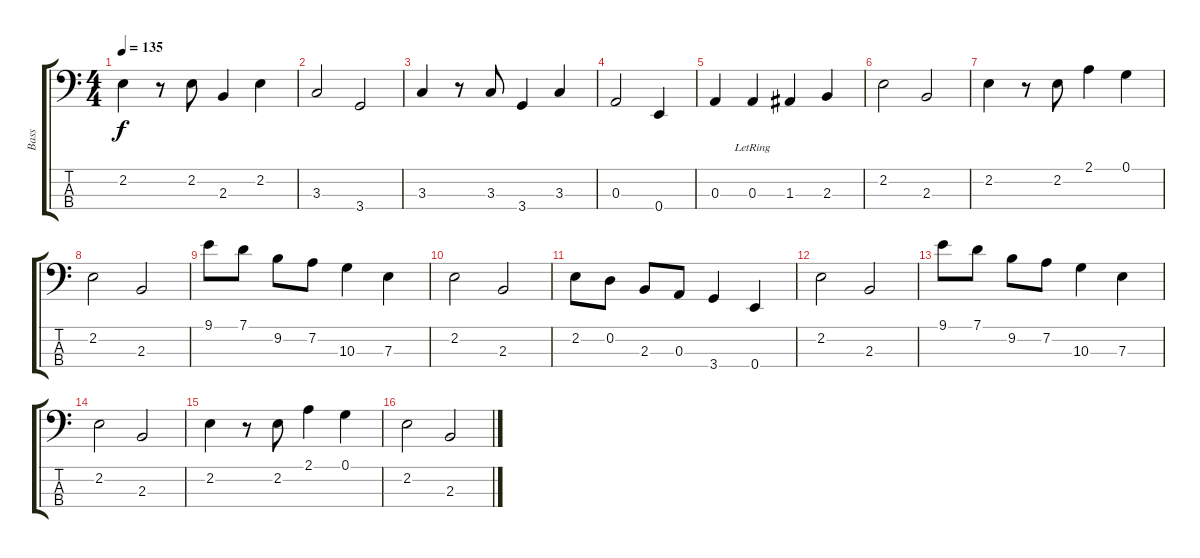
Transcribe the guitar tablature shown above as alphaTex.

\track ("Bass" "Bass") {instrument electricbassfinger}
\staff {score tabs}
\tuning (G2 D2 A1 E1) {hide}
\ts (4 4)
\tempo 135
\clef f4
\ks c
2.2.4{dy f} r.8 2.2.8 2.3.4 2.2.4 |
3.3.2 3.4.2 |
3.3.4 r.8 3.3.8 3.4.4 3.3.4 |
0.3.2 0.4.4 |
0.3.4 0.3{lr}.4 1.3.4 2.3.4 |
2.2.2 2.3.2 |
2.2.4 r.8 2.2.8 2.1.4 0.1.4 |
2.2.2 2.3.2 |
9.1.8 7.1.8 9.2.8 7.2.8 10.3.4 7.3.4 |
2.2.2 2.3.2 |
2.2.8 0.2.8 2.3.8 0.3.8 3.4.4 0.4.4 |
2.2.2 2.3.2 |
9.1.8 7.1.8 9.2.8 7.2.8 10.3.4 7.3.4 |
2.2.2 2.3.2 |
2.2.4 r.8 2.2.8 2.1.4 0.1.4 |
2.2.2 2.3.2
